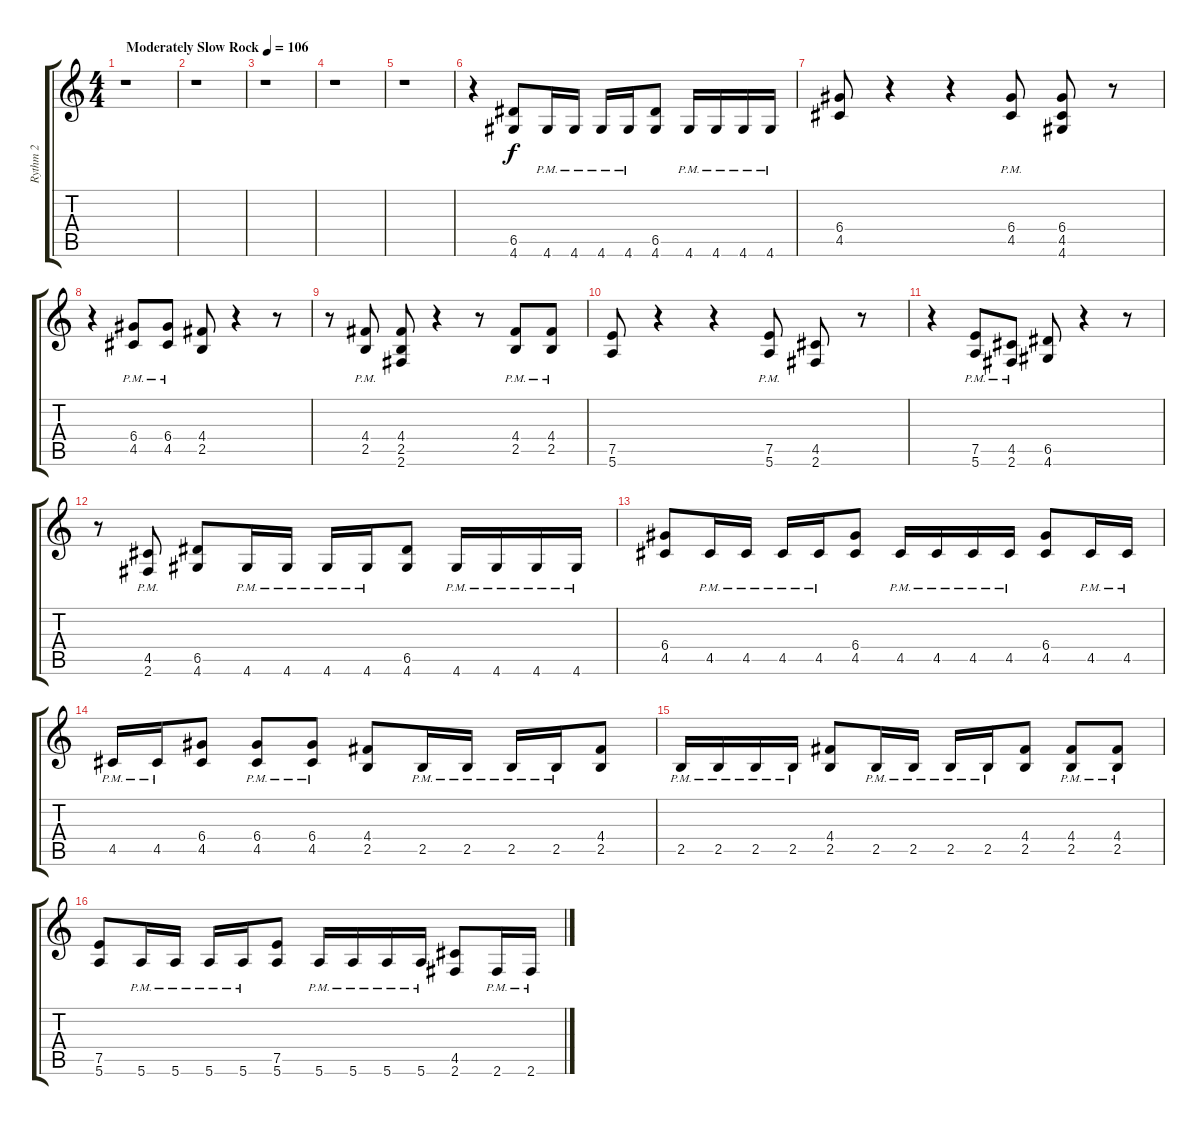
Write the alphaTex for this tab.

\track ("Rythm 2" "Rythm 2") {instrument distortionguitar}
\staff {score tabs}
\tuning (E4 B3 G3 D3 A2 E2) {hide}
\ts (4 4)
\tempo (106 "Moderately Slow Rock")
\clef g2
\ks c
r.1{dy f instrument distortionguitar} |
r.1 |
r.1 |
r.1 |
r.1 |
r.4 (6.5 4.6).8 4.6{pm}.16 4.6{pm}.16 4.6{pm}.16 4.6{pm}.16 (6.5 4.6).8 4.6{pm}.16 4.6{pm}.16 4.6{pm}.16 4.6{pm}.16 |
(6.4 4.5).8 r.4 r.4 (6.4{pm} 4.5{pm}).8 (6.4 4.5 4.6).8 r.8 |
r.4 (6.4{pm} 4.5{pm}).8 (6.4{pm} 4.5{pm}).8 (4.4 2.5).8 r.4 r.8 |
r.8 (4.4{pm} 2.5{pm}).8 (4.4 2.5 2.6).8 r.4 r.8 (4.4{pm} 2.5{pm}).8 (4.4{pm} 2.5{pm}).8 |
(7.5 5.6).8 r.4 r.4 (7.5{pm} 5.6{pm}).8 (4.5 2.6).8 r.8 |
r.4 (7.5{pm} 5.6{pm}).8 (4.5{pm} 2.6{pm}).8 (6.5 4.6).8 r.4 r.8 |
r.8 (4.5{pm} 2.6{pm}).8 (6.5 4.6).8 4.6{pm}.16 4.6{pm}.16 4.6{pm}.16 4.6{pm}.16 (6.5 4.6).8 4.6{pm}.16 4.6{pm}.16 4.6{pm}.16 4.6{pm}.16 |
(6.4 4.5).8 4.5{pm}.16 4.5{pm}.16 4.5{pm}.16 4.5{pm}.16 (6.4 4.5).8 4.5{pm}.16 4.5{pm}.16 4.5{pm}.16 4.5{pm}.16 (6.4 4.5).8 4.5{pm}.16 4.5{pm}.16 |
4.5{pm}.16 4.5{pm}.16 (6.4 4.5).8 (6.4{pm} 4.5{pm}).8 (6.4{pm} 4.5{pm}).8 (4.4 2.5).8 2.5{pm}.16 2.5{pm}.16 2.5{pm}.16 2.5{pm}.16 (4.4 2.5).8 |
2.5{pm}.16 2.5{pm}.16 2.5{pm}.16 2.5{pm}.16 (4.4 2.5).8 2.5{pm}.16 2.5{pm}.16 2.5{pm}.16 2.5{pm}.16 (4.4 2.5).8 (4.4{pm} 2.5{pm}).8 (4.4{pm} 2.5{pm}).8 |
(7.5 5.6).8 5.6{pm}.16 5.6{pm}.16 5.6{pm}.16 5.6{pm}.16 (7.5 5.6).8 5.6{pm}.16 5.6{pm}.16 5.6{pm}.16 5.6{pm}.16 (4.5 2.6).8 2.6{pm}.16 2.6{pm}.16
